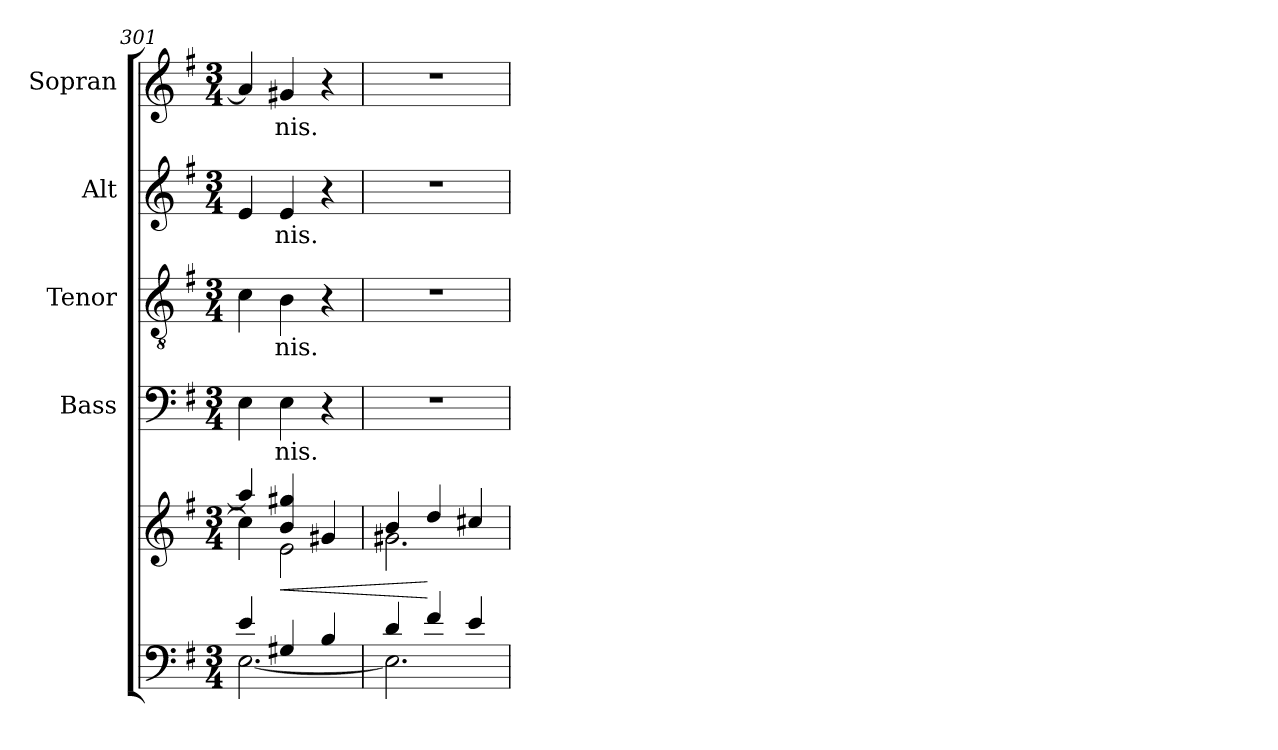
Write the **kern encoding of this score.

**kern	**kern	**dynam	**kern	**text	**kern	**text	**kern	**text	**kern	**text
*part5	*part5	*part5	*part4	*part4	*part3	*part3	*part2	*part2	*part1	*part1
*staff6	*staff5	*staff5/6	*staff4	*staff4	*staff3	*staff3	*staff2	*staff2	*staff1	*staff1
*	*	*	*I"Bass	*	*I"Tenor	*	*I"Alt	*	*I"Sopran	*
*	*	*	*I'B.	*	*I'T.	*	*I'A.	*	*I'S.	*
*clefF4	*clefG2	*	*clefF4	*	*clefGv2	*	*clefG2	*	*clefG2	*
*k[f#]	*k[f#]	*	*k[f#]	*	*k[f#]	*	*k[f#]	*	*k[f#]	*
*G:	*G:	*	*G:	*	*G:	*	*G:	*	*G:	*
*M3/4	*M3/4	*	*M3/4	*	*M3/4	*	*M3/4	*	*M3/4	*
=301	=301	=301	=301	=301	=301	=301	=301	=301	=301	=301
*^	*^	*	*	*	*	*	*	*	*	*
4e/	[<2.E\	4aa/]	4cc\]	.	4E\	.	4c\	.	4e/	.	4a/]	.
!	!	!	!	!LO:HP:b	!	!LO:LY:b	!	!LO:LY:b	!	!LO:LY:b	!	!LO:LY:b
4G#X/	.	4b/ 4gg#X/	2e\	<	4E\	-nis.	4B\	-nis.	4e/	-nis.	4g#X/	-nis.
4B/	.	4g#X/	.	.	4r	.	4r	.	4r	.	4r	.
!!LO:PB:g=z
=302	=302	=302	=302	=302	=302	=302	=302	=302	=302	=302	=302	=302
4d/	2.E\]	4b/	2.g#X\	.	2.r	.	2.r	.	2.r	.	2.r	.
4f#/	.	4dd/	.	[	.	.	.	.	.	.	.	.
4e/	.	4cc#X/	.	.	.	.	.	.	.	.	.	.
*v	*v	*	*	*	*	*	*	*	*	*	*	*
*	*v	*v	*	*	*	*	*	*	*	*	*
=	=	=	=	=	=	=	=	=	=	=
*-	*-	*-	*-	*-	*-	*-	*-	*-	*-	*-
